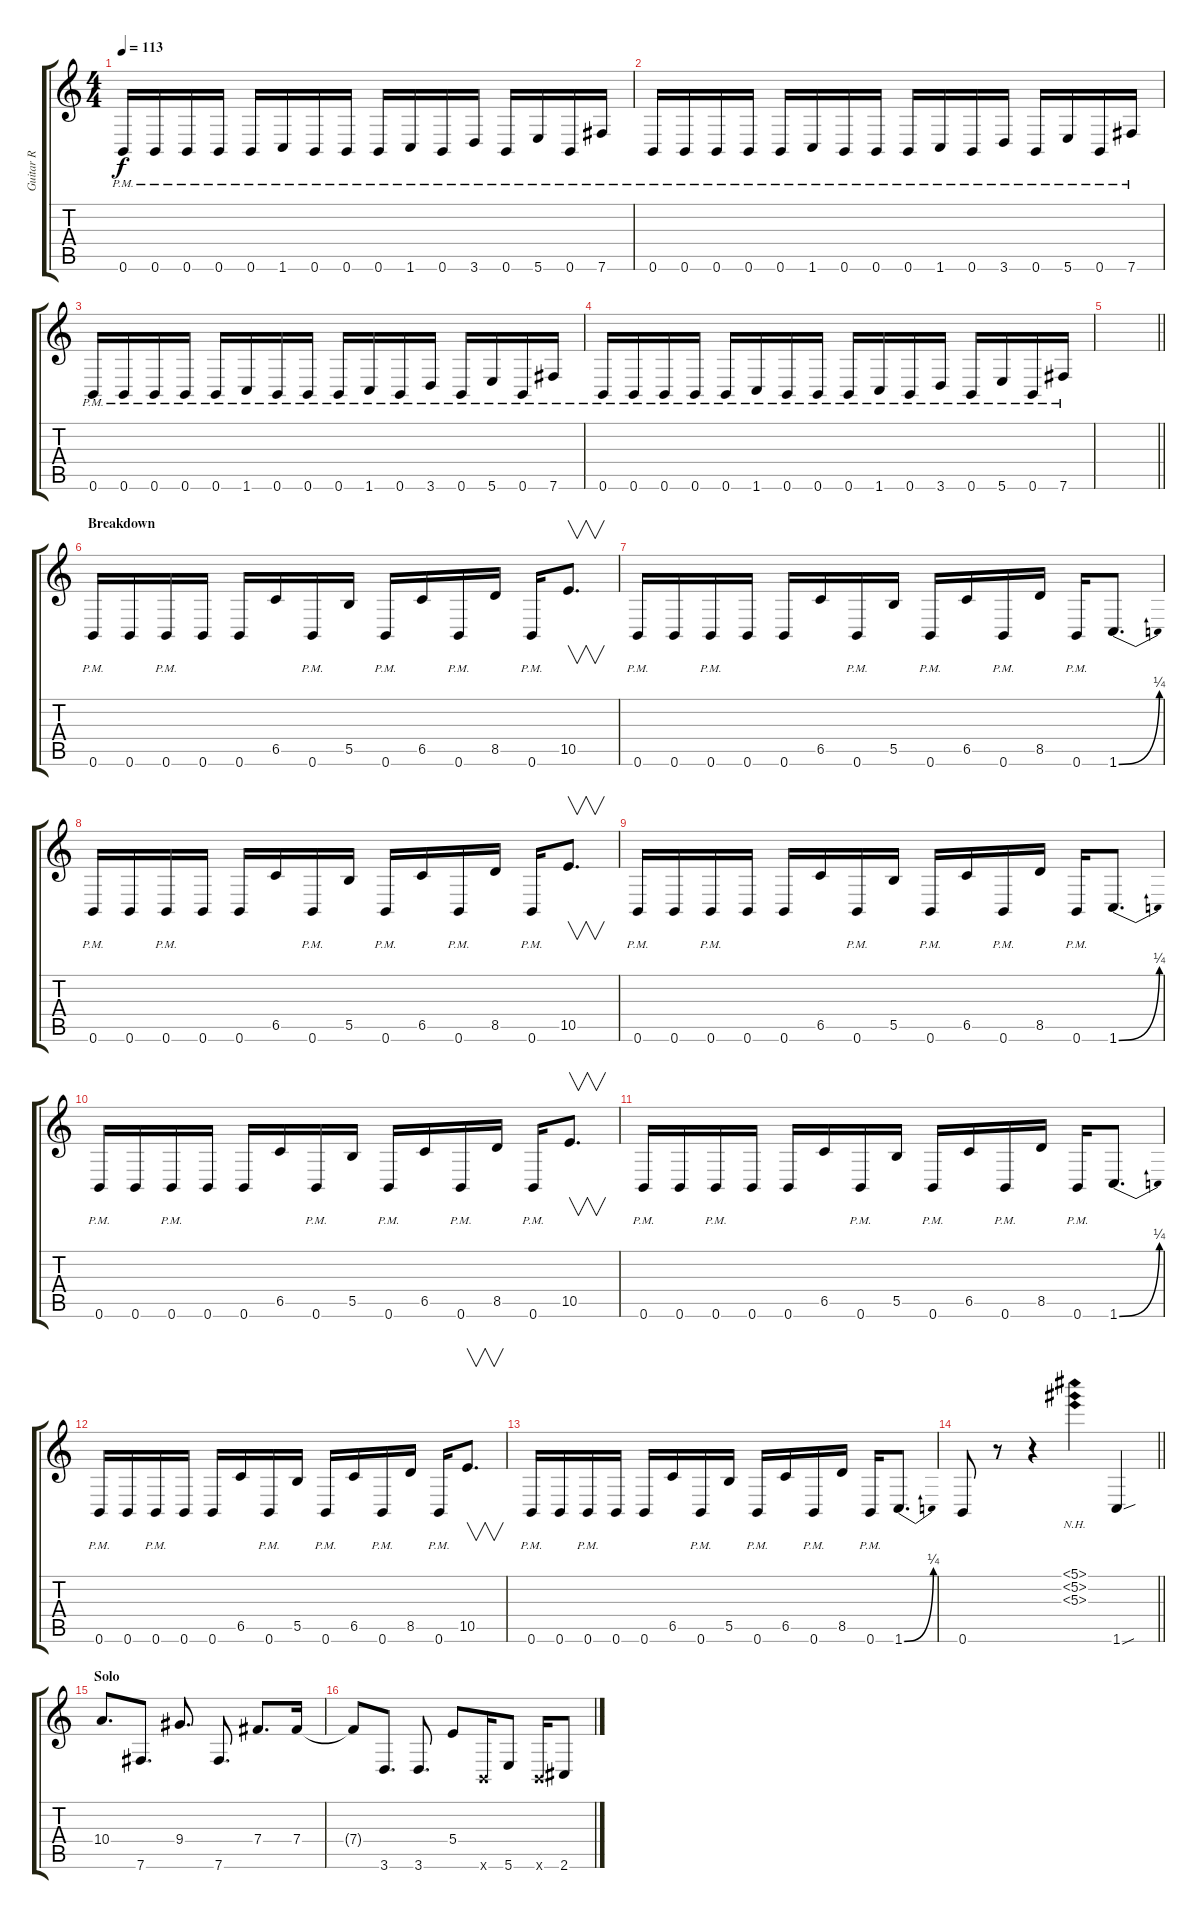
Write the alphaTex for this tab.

\track ("Guitar R" "Guitar R") {instrument distortionguitar}
\staff {score tabs}
\tuning (Db4 Ab3 E3 B2 Gb2 B1) {hide}
\ts (4 4)
\tempo 113
\clef g2
\ks c
0.6{pm}.16{dy f volume 11} 0.6{pm}.16 0.6{pm}.16 0.6{pm}.16 0.6{pm}.16 1.6{pm}.16 0.6{pm}.16 0.6{pm}.16 0.6{pm}.16 1.6{pm}.16 0.6{pm}.16 3.6{pm}.16 0.6{pm}.16 5.6{pm}.16 0.6{pm}.16 7.6{pm}.16 |
0.6{pm}.16 0.6{pm}.16 0.6{pm}.16 0.6{pm}.16 0.6{pm}.16 1.6{pm}.16 0.6{pm}.16 0.6{pm}.16 0.6{pm}.16 1.6{pm}.16 0.6{pm}.16 3.6{pm}.16 0.6{pm}.16 5.6{pm}.16 0.6{pm}.16 7.6{pm}.16 |
0.6{pm}.16 0.6{pm}.16 0.6{pm}.16 0.6{pm}.16 0.6{pm}.16 1.6{pm}.16 0.6{pm}.16 0.6{pm}.16 0.6{pm}.16 1.6{pm}.16 0.6{pm}.16 3.6{pm}.16 0.6{pm}.16 5.6{pm}.16 0.6{pm}.16 7.6{pm}.16 |
0.6{pm}.16 0.6{pm}.16 0.6{pm}.16 0.6{pm}.16 0.6{pm}.16 1.6{pm}.16 0.6{pm}.16 0.6{pm}.16 0.6{pm}.16 1.6{pm}.16 0.6{pm}.16 3.6{pm}.16 0.6{pm}.16 5.6{pm}.16 0.6{pm}.16 7.6{pm}.16 |
\barLineRight lightlight
|
\section ("" "Breakdown")
0.6{pm}.16{volume 16} 0.6.16 0.6{pm}.16 0.6.16 0.6.16 6.5.16 0.6{pm}.16 5.5.16 0.6{pm}.16 6.5.16 0.6{pm}.16 8.5.16 0.6{pm}.16 10.5.8{v d} |
0.6{pm}.16 0.6.16 0.6{pm}.16 0.6.16 0.6.16 6.5.16 0.6{pm}.16 5.5.16 0.6{pm}.16 6.5.16 0.6{pm}.16 8.5.16 0.6{pm}.16 1.6{be (bend 0 0 60 1)}.8{d} |
0.6{pm}.16 0.6.16 0.6{pm}.16 0.6.16 0.6.16 6.5.16 0.6{pm}.16 5.5.16 0.6{pm}.16 6.5.16 0.6{pm}.16 8.5.16 0.6{pm}.16 10.5.8{v d} |
0.6{pm}.16 0.6.16 0.6{pm}.16 0.6.16 0.6.16 6.5.16 0.6{pm}.16 5.5.16 0.6{pm}.16 6.5.16 0.6{pm}.16 8.5.16 0.6{pm}.16 1.6{be (bend 0 0 60 1)}.8{d} |
0.6{pm}.16 0.6.16 0.6{pm}.16 0.6.16 0.6.16 6.5.16 0.6{pm}.16 5.5.16 0.6{pm}.16 6.5.16 0.6{pm}.16 8.5.16 0.6{pm}.16 10.5.8{v d} |
0.6{pm}.16 0.6.16 0.6{pm}.16 0.6.16 0.6.16 6.5.16 0.6{pm}.16 5.5.16 0.6{pm}.16 6.5.16 0.6{pm}.16 8.5.16 0.6{pm}.16 1.6{be (bend 0 0 60 1)}.8{d} |
0.6{pm}.16 0.6.16 0.6{pm}.16 0.6.16 0.6.16 6.5.16 0.6{pm}.16 5.5.16 0.6{pm}.16 6.5.16 0.6{pm}.16 8.5.16 0.6{pm}.16 10.5.8{v d} |
0.6{pm}.16 0.6.16 0.6{pm}.16 0.6.16 0.6.16 6.5.16 0.6{pm}.16 5.5.16 0.6{pm}.16 6.5.16 0.6{pm}.16 8.5.16 0.6{pm}.16 1.6{be (bend 0 0 60 1)}.8{d} |
\barLineRight lightlight
0.6.8 r.8 r.4 (5.1{nh} 5.2{nh} 5.3{nh}).4 1.6{sou}.4 |
\section ("" "Solo")
10.4.8{d} 7.6.8{d} 9.4.8{d} 7.6.8{d} 7.4.8{d} 7.4.16 |
7.4{t}.8 3.6.8{d} 3.6.8{d} 5.4.8 0.6{x}.16 5.6.8 0.6{x}.16 2.6.8
